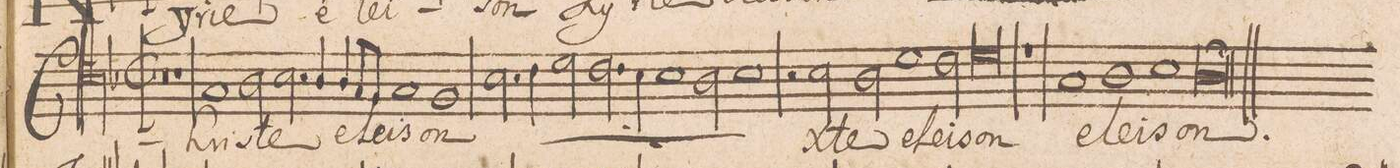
**kern	**text
*I"TENOR.	*
*clefC4	*
*k[b-]	*
*met(c|)	*
*M2/1	*
0r	.
=13-	=13-
1r	.
1G/	Chri-
=14-	=14-
2A\	-ste
2.B-\	e-
4A/	.
4A/	.
8G/L	.
8F/J	.
=15-	=15-
1G/	-lei-
1F/	-son
=16-	=16-
*	*ij
2.B-\	Chri-
4c\	.
2d\	-ste
2.c\	e-
=17-	=17-
4B-\	.
1B-\	.
2A\	lei-
=18-	=18-
1B-\	-son
*	*Xij
2r	.
2B-\	X-
=19-	=19-
2A\	-te
1d\	e-
2c\	-lei-
=20-	=20-
0d\	-son
=21-	=21-
1r	.
1G/	e-
=22-	=22-
1A\	-lei-
1B-\	.
=23-	=23-
0A\;	-son.
*-	*-
